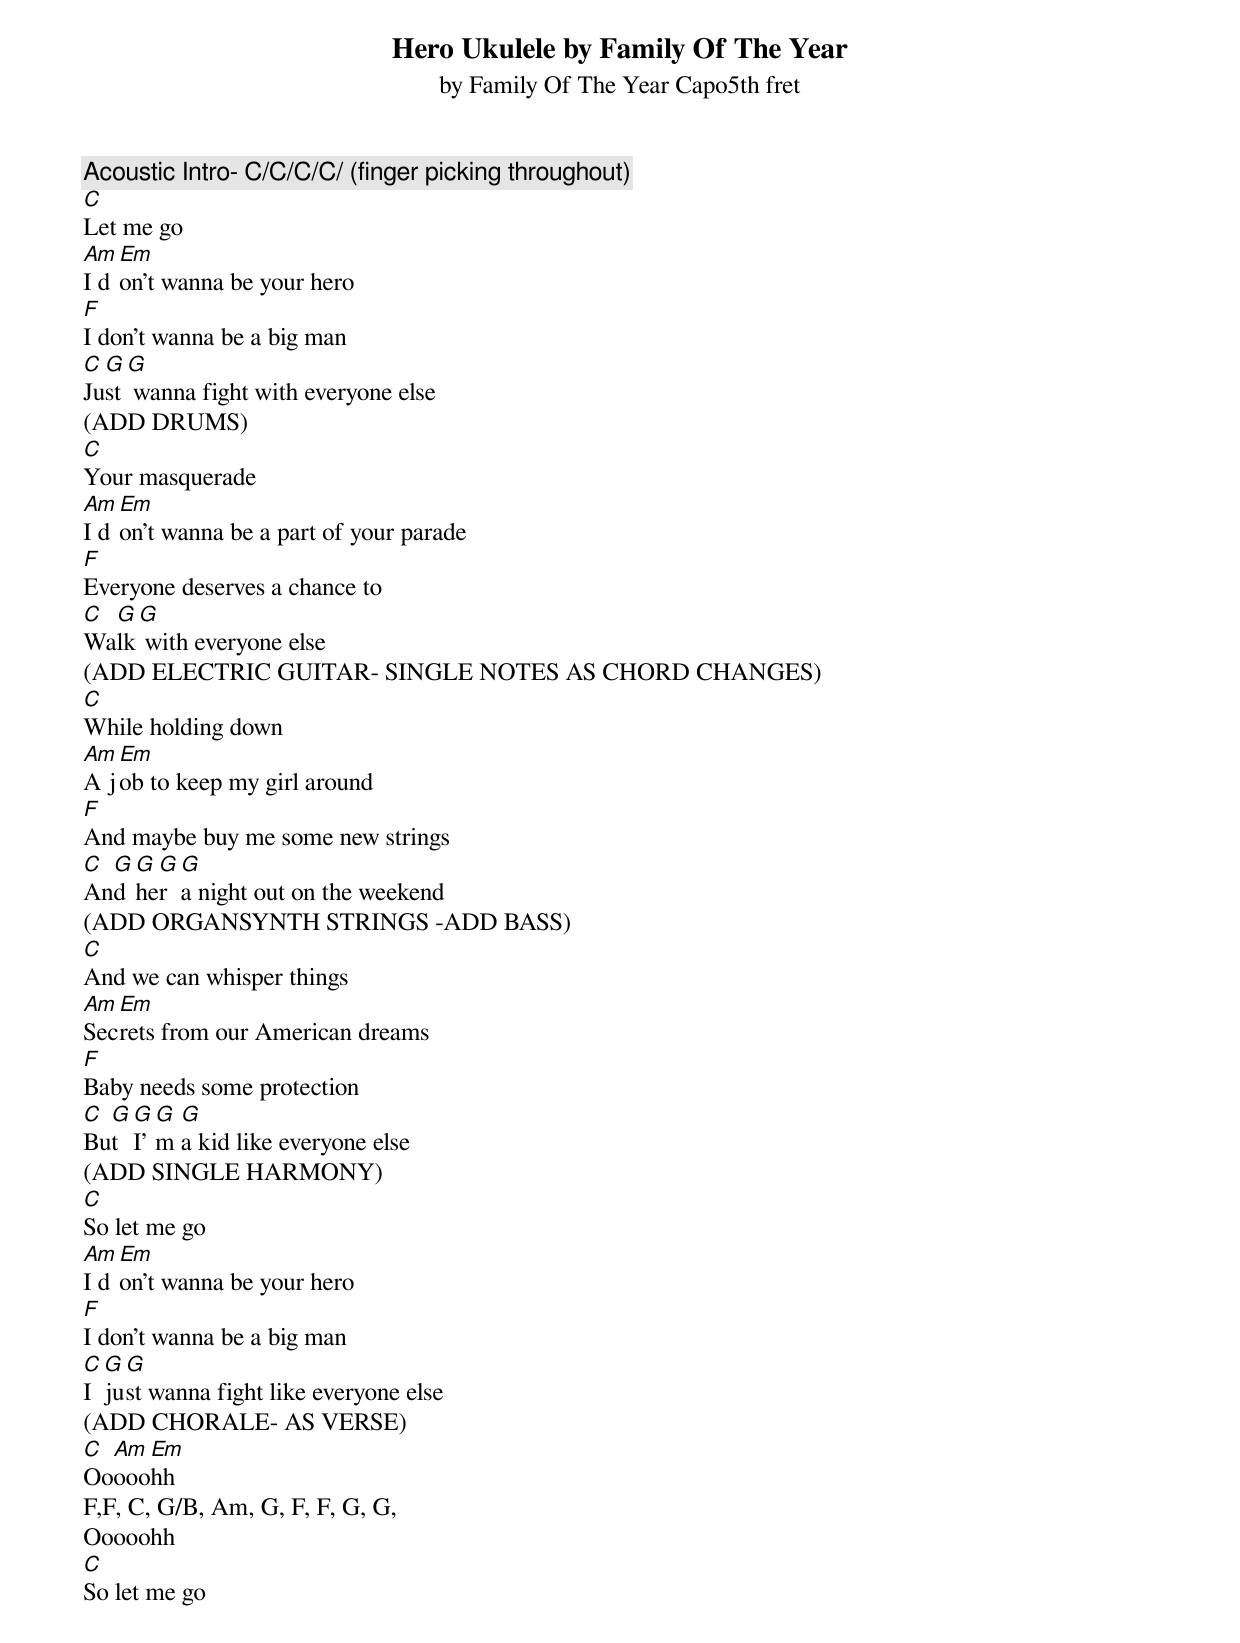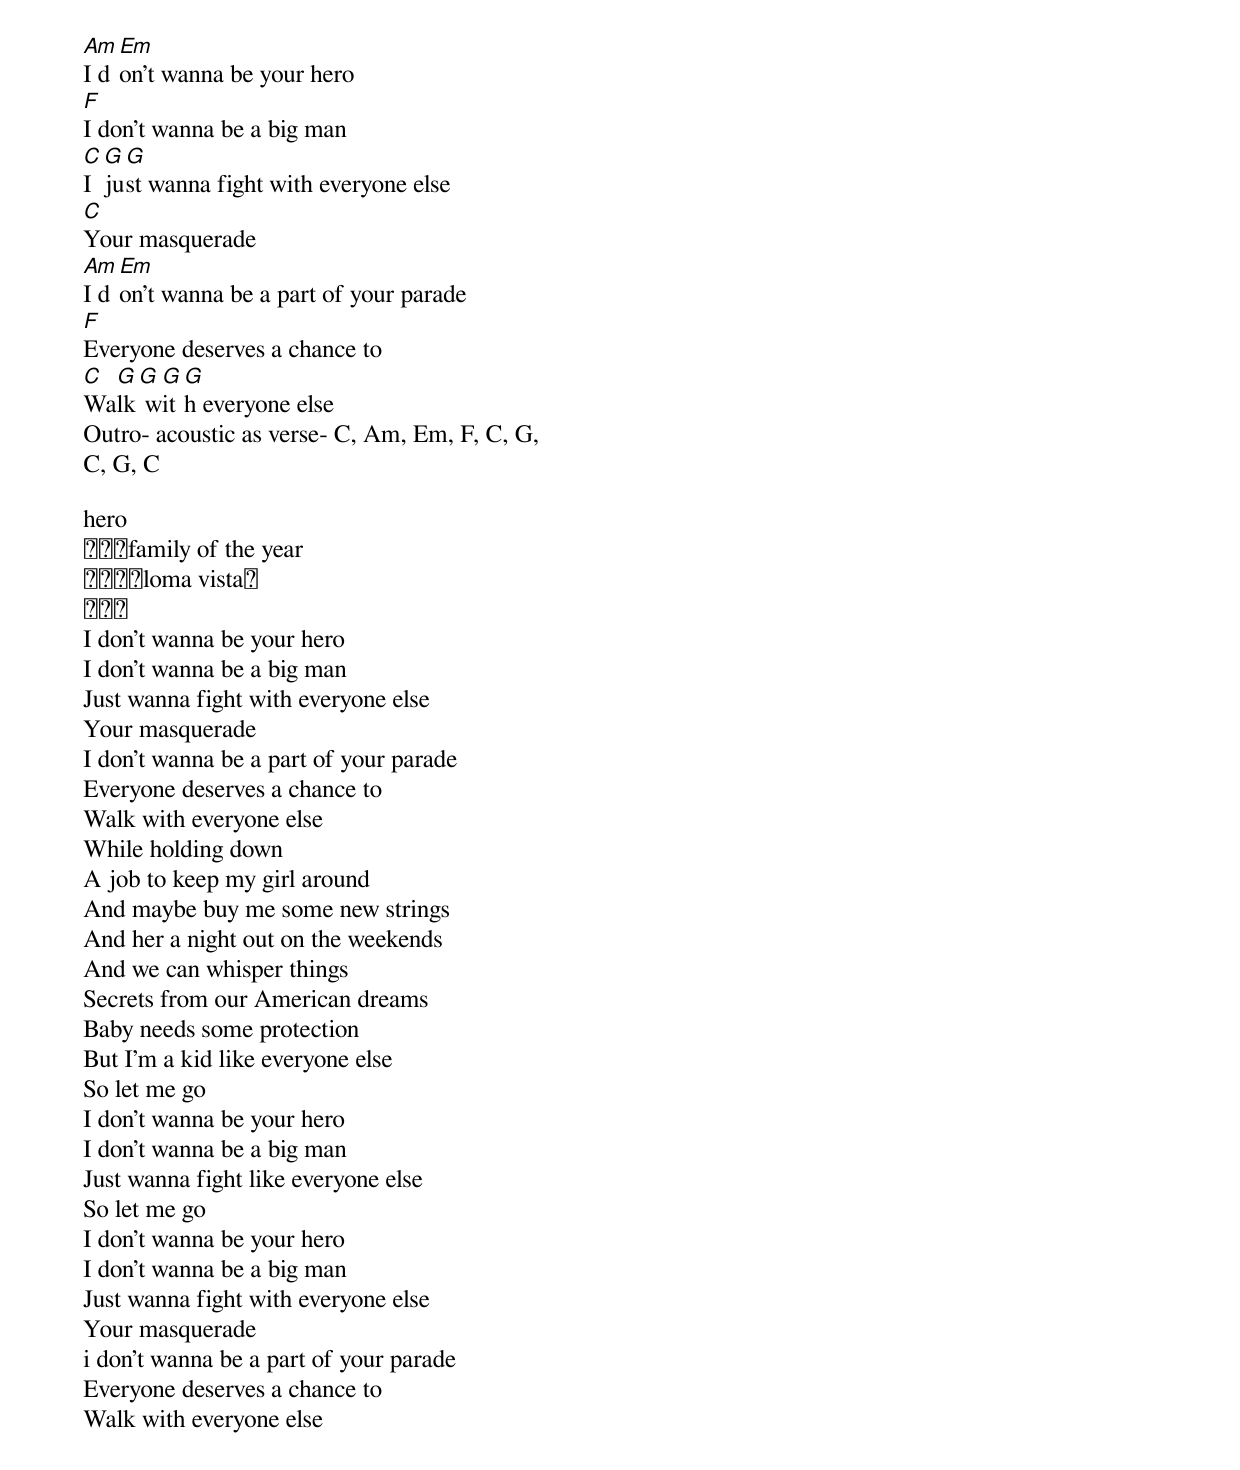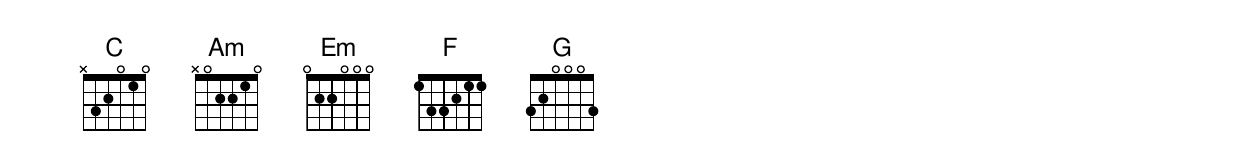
Hero Ukulele by Family Of The Year
by Family Of The Year Capo5th fret
Acoustic Intro- C/C/C/C/ (finger picking throughout)
C
Let me go
Am Em
I don't wanna be your hero
F
I don't wanna be a big man
C G G
Just wanna fight with everyone else
(ADD DRUMS)
C
Your masquerade
Am Em
I don't wanna be a part of your parade
F
Everyone deserves a chance to
C G G
Walk with everyone else
(ADD ELECTRIC GUITAR- SINGLE NOTES AS CHORD CHANGES)
C
While holding down
Am Em
A job to keep my girl around
F
And maybe buy me some new strings
C G G G G
And her a night out on the weekend
(ADD ORGANSYNTH STRINGS -ADD BASS)
C
And we can whisper things
Am Em
Secrets from our American dreams
F
Baby needs some protection
C G G G G
But I'm a kid like everyone else
(ADD SINGLE HARMONY)
C
So let me go
Am Em
I don't wanna be your hero
F
I don't wanna be a big man
C G G
I just wanna fight like everyone else
(ADD CHORALE- AS VERSE)
C Am Em
Ooooohh
F,F, C, G/B, Am, G, F, F, G, G,
Ooooohh
C
So let me go
Am Em
I don't wanna be your hero
F
I don't wanna be a big man
C G G
I just wanna fight with everyone else
C
Your masquerade
Am Em
I don't wanna be a part of your parade
F
Everyone deserves a chance to
C G G G G
Walk with everyone else
Outro- acoustic as verse- C, Am, Em, F, C, G,
C, G, C

hero
歌手：family of the year
专辑：《loma vista》
歌词：
I don't wanna be your hero
I don't wanna be a big man
Just wanna fight with everyone else
Your masquerade
I don't wanna be a part of your parade
Everyone deserves a chance to
Walk with everyone else
While holding down
A job to keep my girl around
And maybe buy me some new strings
And her a night out on the weekends
And we can whisper things
Secrets from our American dreams
Baby needs some protection
But I'm a kid like everyone else
So let me go
I don't wanna be your hero
I don't wanna be a big man
Just wanna fight like everyone else
So let me go
I don't wanna be your hero
I don't wanna be a big man
Just wanna fight with everyone else
Your masquerade
i don't wanna be a part of your parade
Everyone deserves a chance to
Walk with everyone else
